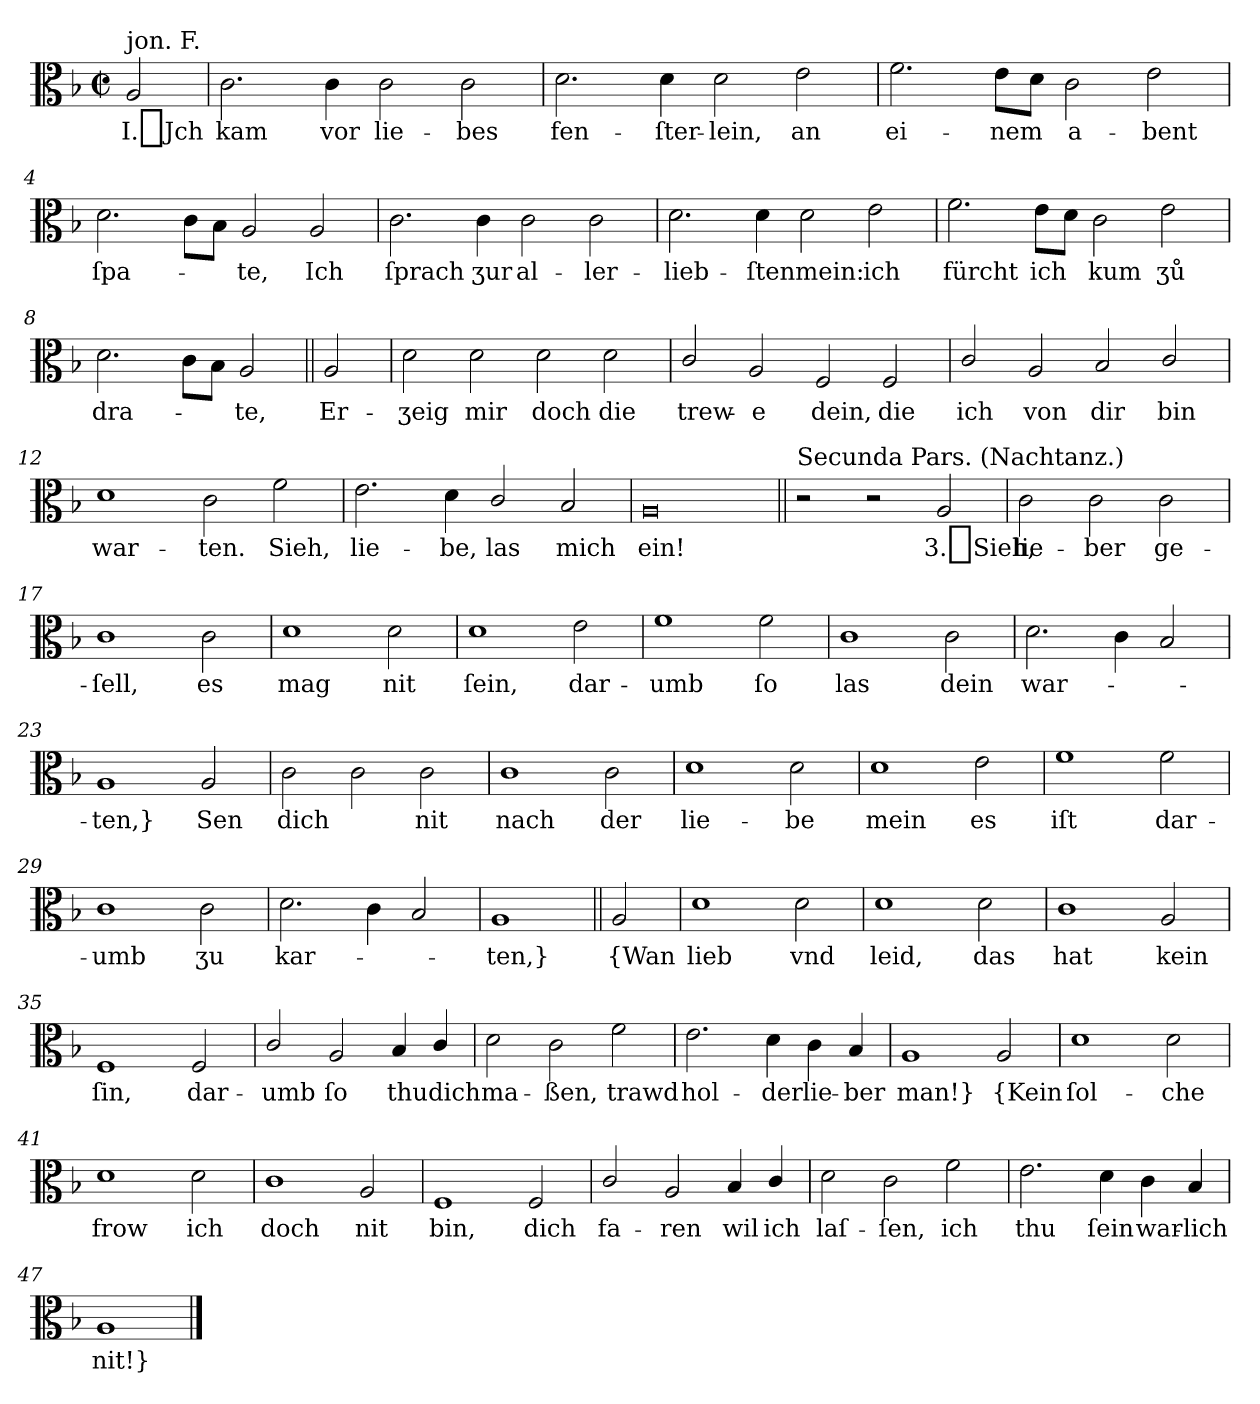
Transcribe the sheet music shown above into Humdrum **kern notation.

**kern	**text
*part1	*part1
*staff1	*staff1
*clefC3	*
*k[b-]	*
*F:ion	*
*M4/2	*
*met(c|)	*
=	=
!LO:TX:a:t=jon. F.	!
2A	I._Jch
=1	=1
2.c	kam
4c	vor
2c	lie-
2c	-bes
=2	=2
2.d	fen-
4d	-ſter-
2d	-lein,
2e	an
=3	=3
2.f	ei-
8eL	-nem
8dJ	.
2c	a-
2e	-bent
=4	=4
2.d	ſpa-
8c\L	.
8B-\J	.
2A	-te,
2A	Ich
=5	=5
2.c	ſprach
4c	ʒur
2c	al-
2c	-ler-
=6	=6
2.d	-lieb-
4d	-ſten
2d	mein:
2e	ich
=7	=7
2.f	fürcht
8eL	ich
8dJ	.
2c	kum
2e	ʒů
=8	=8
2.d	dra-
8c\L	.
8B-\J	.
2A	-te,
=||	=||
2A	Er-
=9	=9
2d	-ʒeig
2d	mir
2d	doch
2d	die
=10	=10
2c/	trew-
2A	-e
2F	dein,
2F	die
=11	=11
2c/	ich
2A	von
2B-	dir
2c/	bin
=12	=12
1d	war-
2c	-ten.
2f	Sieh,
=13	=13
2.e	lie-
4d	-be,
2c/	las
2B-	mich
=14	=14
!LO:N:vis=0	!
1.A/	ein!
=15||	=15||
!LO:TX:a:t=Secunda Pars. (Nachtanz.)	!
2r	.
2r	.
2A	3._Sieh,
=16	=16
2c	lie-
2c	-ber
2c	ge-
=17	=17
1c	-ſell,
2c	es
=18	=18
1d	mag
2d	nit
=19	=19
1d	ſein,
2e	dar-
=20	=20
1f	-umb
2f	ſo
=21	=21
1c	las
2c	dein
=22	=22
2.d	war-
4c	.
2B-	.
=23	=23
1A	-ten,}
2A	Sen
=24	=24
2c	dich
2c	.
2c	nit
=25	=25
1c	nach
2c	der
=26	=26
1d	lie-
2d	-be
=27	=27
1d	mein
2e	es
=28	=28
1f	iſt
2f	dar-
=29	=29
1c	-umb
2c	ʒu
=30	=30
2.d	kar-
4c	.
2B-	.
=31	=31
1A	-ten,}
=||	=||
2A	{Wan
=32	=32
1d	lieb
2d	vnd
=33	=33
1d	leid,
2d	das
=34	=34
1c	hat
2A	kein
=35	=35
1F	ſin,
2F	dar-
=36	=36
2c/	-umb
2A	ſo
4B-	thu
4c/	dich
=37	=37
2d	ma-
2c	-ßen,
2f	trawd
=38	=38
2.e	hol-
4d	-der
4c	lie-
4B-	-ber
=39	=39
1A	man!}
2A	{Kein
=40	=40
1d	ſol-
2d	-che
=41	=41
1d	frow
2d	ich
=42	=42
1c	doch
2A	nit
=43	=43
1F	bin,
2F	dich
=44	=44
2c/	fa-
2A	-ren
4B-	wil
4c/	ich
=45	=45
2d	laſ-
2c	-ſen,
2f	ich
=46	=46
2.e	thu
4d	ſein
4c	war-
4B-	-lich
=47	=47
1A	nit!}
==	==
*-	*-
